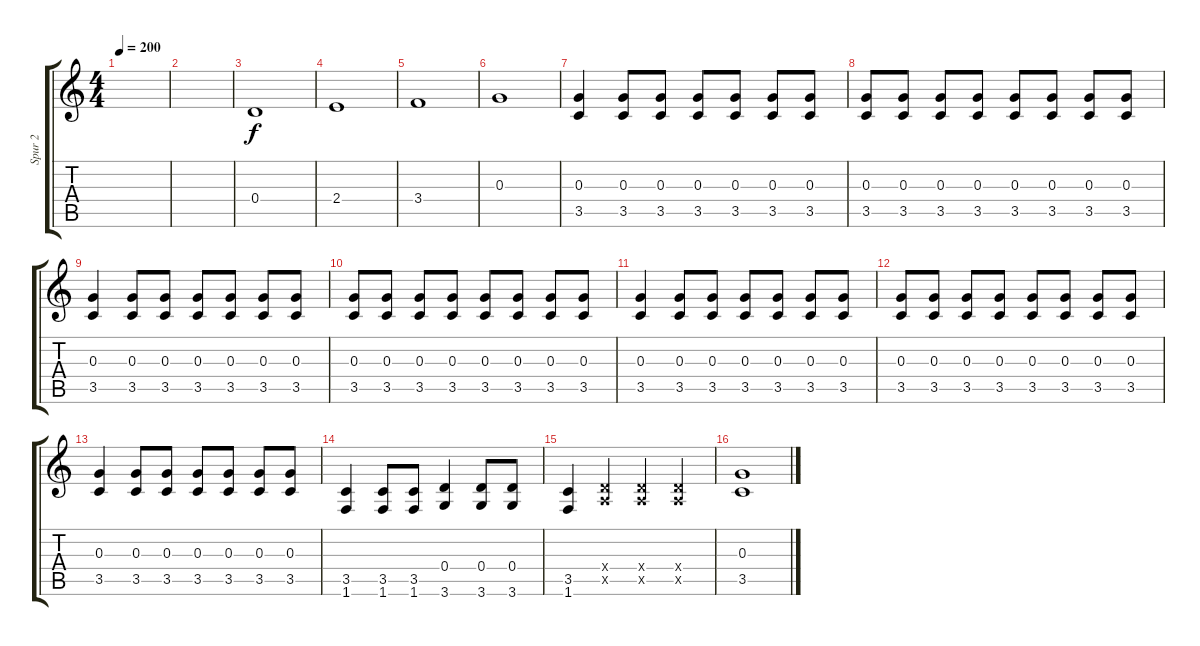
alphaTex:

\track ("Spur 2" "Spur 2") {instrument distortionguitar}
\staff {score tabs}
\tuning (E4 B3 G3 D3 A2 E2) {hide}
\ts (4 4)
\tempo 200
\clef g2
\ks c
|
|
0.4.1 |
2.4.1 |
3.4.1 |
0.3.1 |
(0.3 3.5).4 (0.3 3.5).8 (0.3 3.5).8 (0.3 3.5).8 (0.3 3.5).8 (0.3 3.5).8 (0.3 3.5).8 |
(0.3 3.5).8 (0.3 3.5).8 (0.3 3.5).8 (0.3 3.5).8 (0.3 3.5).8 (0.3 3.5).8 (0.3 3.5).8 (0.3 3.5).8 |
(0.3 3.5).4 (0.3 3.5).8 (0.3 3.5).8 (0.3 3.5).8 (0.3 3.5).8 (0.3 3.5).8 (0.3 3.5).8 |
(0.3 3.5).8 (0.3 3.5).8 (0.3 3.5).8 (0.3 3.5).8 (0.3 3.5).8 (0.3 3.5).8 (0.3 3.5).8 (0.3 3.5).8 |
(0.3 3.5).4 (0.3 3.5).8 (0.3 3.5).8 (0.3 3.5).8 (0.3 3.5).8 (0.3 3.5).8 (0.3 3.5).8 |
(0.3 3.5).8 (0.3 3.5).8 (0.3 3.5).8 (0.3 3.5).8 (0.3 3.5).8 (0.3 3.5).8 (0.3 3.5).8 (0.3 3.5).8 |
(0.3 3.5).4 (0.3 3.5).8 (0.3 3.5).8 (0.3 3.5).8 (0.3 3.5).8 (0.3 3.5).8 (0.3 3.5).8 |
(3.5 1.6).4 (3.5 1.6).8 (3.5 1.6).8 (0.4 3.6).4 (0.4 3.6).8 (0.4 3.6).8 |
(3.5 1.6).4 (0.4{x} 0.5{x}).4 (0.4{x} 0.5{x}).4 (0.4{x} 0.5{x}).4 |
(0.3 3.5).1
